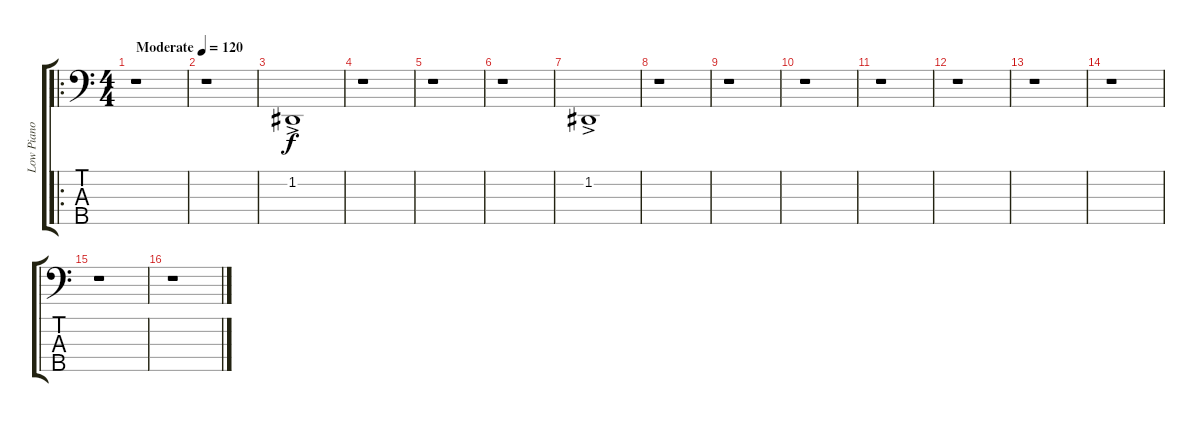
\track ("Low Piano" "Low Piano") {instrument acousticgrandpiano}
\staff {score tabs}
\tuning (G2 D2 A1 E1 B0) {hide}
\ro
\ts (4 4)
\tempo (120 "Moderate")
\clef f4
\ks c
r.1{dy f instrument acousticgrandpiano} |
r.1 |
1.2{ac}.1 |
r.1 |
r.1 |
r.1 |
1.2{ac}.1 |
r.1 |
r.1 |
r.1 |
r.1 |
r.1 |
r.1 |
r.1 |
r.1 |
r.1
